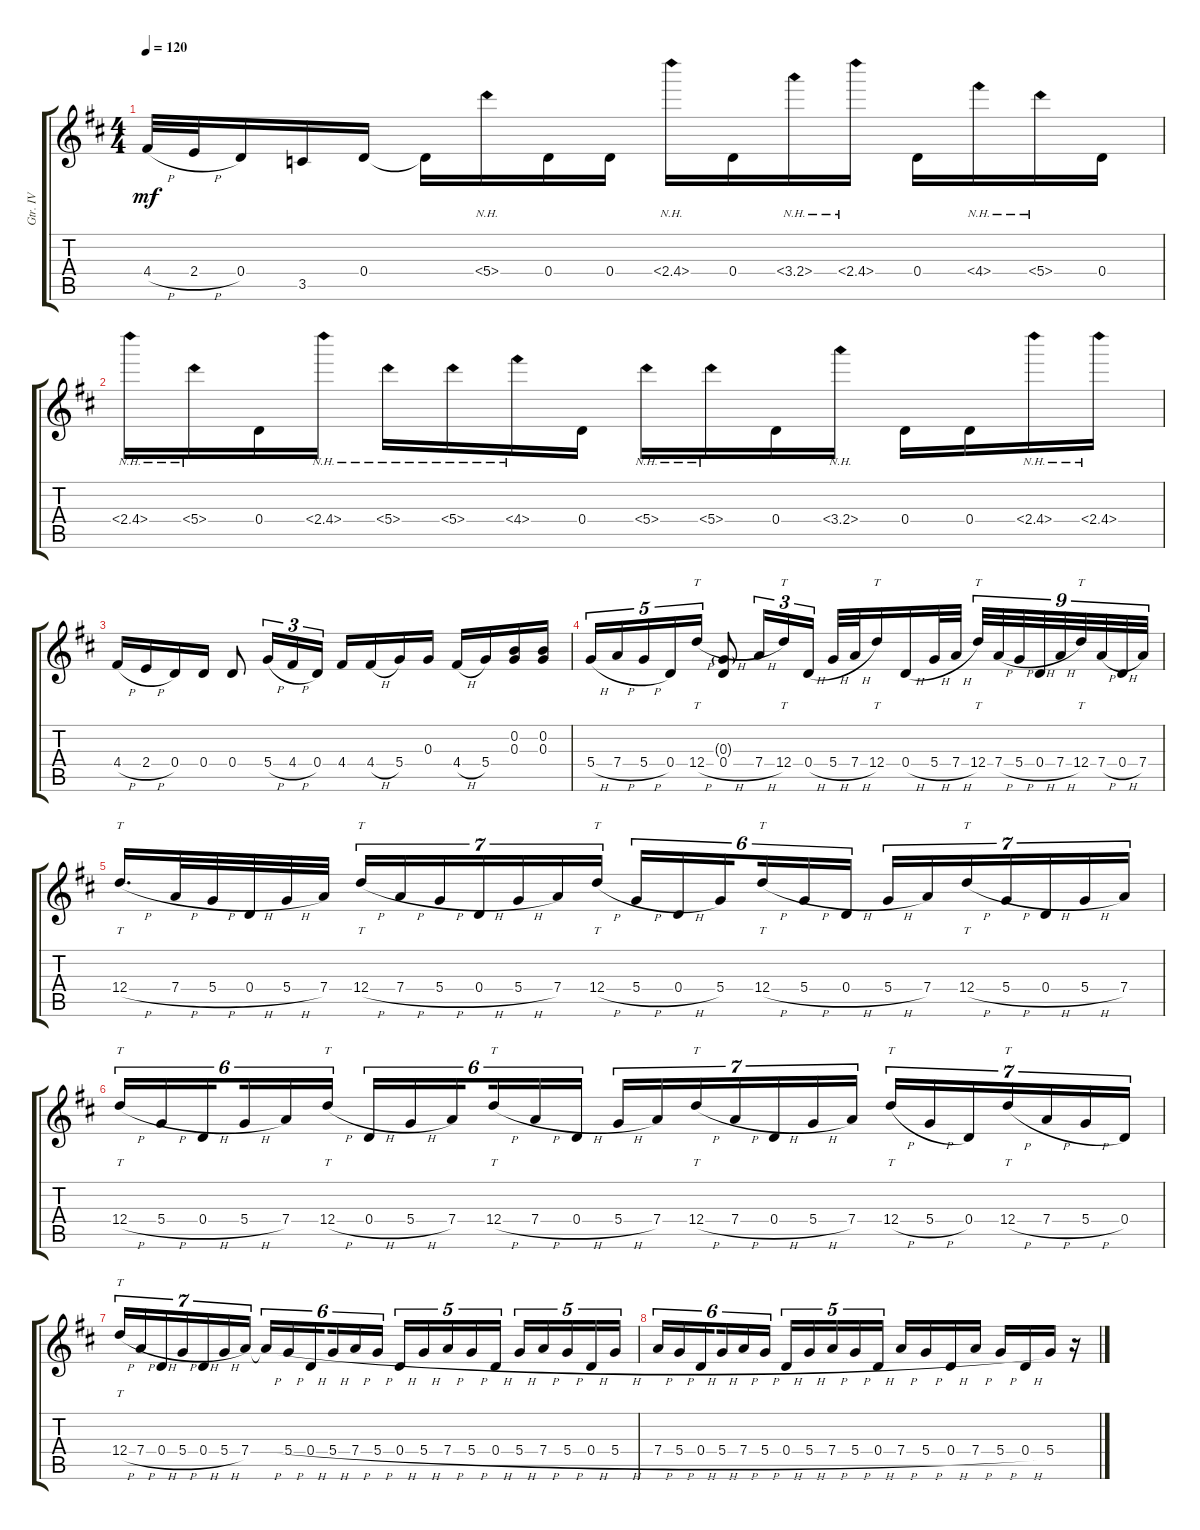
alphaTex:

\track ("Gtr. IV" "Gtr. IV") {instrument distortionguitar}
\staff {score tabs}
\tuning (E4 B3 G3 D3 A2 E2) {hide}
\ts (4 4)
\tempo 120
\clef g2
\ks d
4.4{h}.32{dy mf} 2.4{h}.32 0.4.16 3.5.16 0.4.16 0.4{t}.16 5.4{nh}.16 0.4.16 0.4.16 2.4{nh}.16 0.4.16 3.4{nh}.16 2.4{nh}.16 0.4.16 4.4{nh}.16 5.4{nh}.16 0.4.16 |
2.4{nh}.16 5.4{nh}.16 0.4.16 2.4{nh}.16 5.4{nh}.16 5.4{nh}.16 4.4{nh}.16 0.4.16 5.4{nh}.16 5.4{nh}.16 0.4.16 3.4{nh}.16 0.4.16 0.4.16 2.4{nh}.16 2.4{nh}.16 |
4.4{h}.16 2.4{h}.16 0.4.16 0.4.16 0.4.8 5.4{h}.16{tu (3 2)} 4.4{h}.16{tu (3 2)} 0.4.16{tu (3 2)} 4.4.16 4.4{h}.16 5.4.16 0.3.16 4.4{h}.16 5.4.16 (0.2 0.3).16 (0.2 0.3).16 |
5.4{h}.16{tu (5 4)} 7.4{h}.16{tu (5 4)} 5.4{h}.16{tu (5 4)} 0.4.16{tu (5 4)} 12.4{h}.16{tt tu (5 4)} (0.3{g} 0.4{h}).8 7.4{h}.16{tu (3 2)} 12.4.16{tt tu (3 2)} 0.4{h}.16{tu (3 2)} 5.4{h}.32 7.4{h}.32 12.4.16{tt} 0.4{h}.16 5.4{h}.32 7.4{h}.32 12.4.32{tt tu (9 8)} 7.4{h}.32{tu (9 8)} 5.4{h}.32{tu (9 8)} 0.4{h}.32{tu (9 8)} 7.4{h}.32{tu (9 8)} 12.4.32{tt tu (9 8)} 7.4{h}.32{tu (9 8)} 0.4{h}.32{tu (9 8)} 7.4.32{tu (9 8)} |
12.4{h}.16{tt d} 7.4{h}.32 5.4{h}.32 0.4{h}.32 5.4{h}.32 7.4.32 12.4{h}.16{tt tu (7 4)} 7.4{h}.16{tu (7 4)} 5.4{h}.16{tu (7 4)} 0.4{h}.16{tu (7 4)} 5.4{h}.16{tu (7 4)} 7.4.16{tu (7 4)} 12.4{h}.16{tt tu (7 4)} 5.4{h}.16{tu (6 4)} 0.4{h}.16{tu (6 4)} 5.4.16{tu (6 4) beam splitsecondary} 12.4{h}.16{tt tu (6 4)} 5.4{h}.16{tu (6 4)} 0.4{h}.16{tu (6 4)} 5.4{h}.16{tu (7 4)} 7.4.16{tu (7 4)} 12.4{h}.16{tt tu (7 4)} 5.4{h}.16{tu (7 4)} 0.4{h}.16{tu (7 4)} 5.4{h}.16{tu (7 4)} 7.4.16{tu (7 4)} |
12.4{h}.16{tt tu (6 4)} 5.4{h}.16{tu (6 4)} 0.4{h}.16{tu (6 4) beam splitsecondary} 5.4{h}.16{tu (6 4)} 7.4.16{tu (6 4)} 12.4{h}.16{tt tu (6 4)} 0.4{h}.16{tu (6 4)} 5.4{h}.16{tu (6 4)} 7.4.16{tu (6 4) beam splitsecondary} 12.4{h}.16{tt tu (6 4)} 7.4{h}.16{tu (6 4)} 0.4{h}.16{tu (6 4)} 5.4{h}.16{tu (7 4)} 7.4.16{tu (7 4)} 12.4{h}.16{tt tu (7 4)} 7.4{h}.16{tu (7 4)} 0.4{h}.16{tu (7 4)} 5.4{h}.16{tu (7 4)} 7.4.16{tu (7 4)} 12.4{h}.16{tt tu (7 4)} 5.4{h}.16{tu (7 4)} 0.4.16{tu (7 4)} 12.4{h}.16{tt tu (7 4)} 7.4{h}.16{tu (7 4)} 5.4{h}.16{tu (7 4)} 0.4.16{tu (7 4)} |
12.4{h}.16{tt tu (7 4)} 7.4{h}.16{tu (7 4)} 0.4{h}.16{tu (7 4)} 5.4{h}.16{tu (7 4)} 0.4{h}.16{tu (7 4)} 5.4{h}.16{tu (7 4)} 7.4.16{tu (7 4)} 7.4{h t}.16{tu (6 4)} 5.4{h}.16{tu (6 4)} 0.4{h}.16{tu (6 4) beam splitsecondary} 5.4{h}.16{tu (6 4)} 7.4{h}.16{tu (6 4)} 5.4{h}.16{tu (6 4)} 0.4{h}.16{tu (5 4)} 5.4{h}.16{tu (5 4)} 7.4{h}.16{tu (5 4)} 5.4{h}.16{tu (5 4)} 0.4{h}.16{tu (5 4)} 5.4{h}.16{tu (5 4)} 7.4{h}.16{tu (5 4)} 5.4{h}.16{tu (5 4)} 0.4{h}.16{tu (5 4)} 5.4{h}.16{tu (5 4)} |
7.4{h}.16{tu (6 4)} 5.4{h}.16{tu (6 4)} 0.4{h}.16{tu (6 4) beam splitsecondary} 5.4{h}.16{tu (6 4)} 7.4{h}.16{tu (6 4)} 5.4{h}.16{tu (6 4)} 0.4{h}.16{tu (5 4)} 5.4{h}.16{tu (5 4)} 7.4{h}.16{tu (5 4)} 5.4{h}.16{tu (5 4)} 0.4{h}.16{tu (5 4)} 7.4{h}.16 5.4{h}.16 0.4{h}.16 7.4{h}.16 5.4{h}.16 0.4{h}.16 5.4.16 r.16
